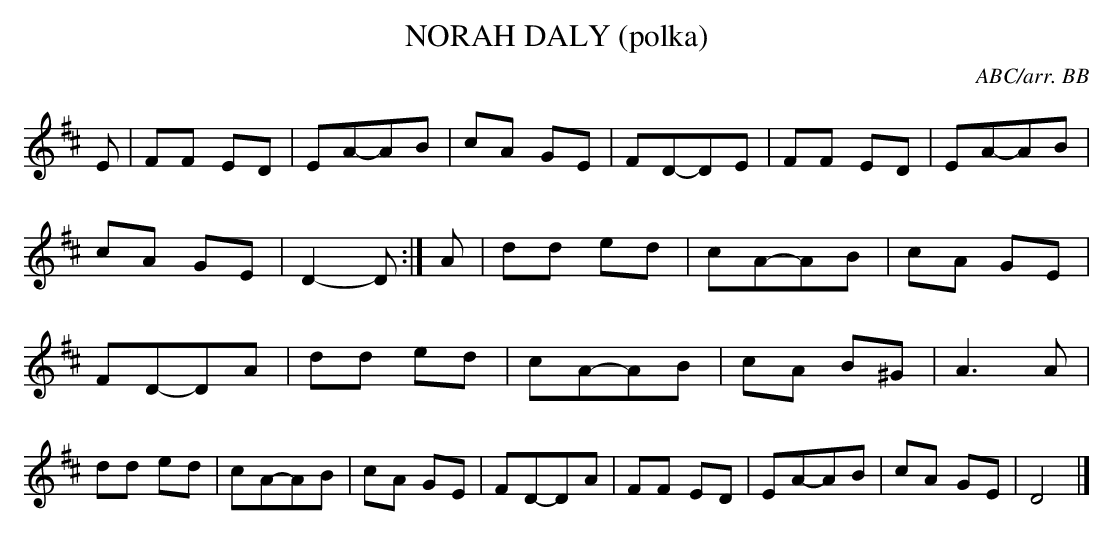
X:1
T:NORAH DALY (polka)\
C:ABC/arr. BB\
L:1/8\
M:2/4\
K:D\
E|FF ED|EA-AB|cA GE|FD-DE|\
FF ED|EA-AB|cA GE|D2-D:|\
A|dd ed|cA-AB|cA GE|FD-DA|\
dd ed|cA-AB|cA B^G|A3A|\
dd ed|cA-AB|cA GE|FD-DA|\
FF ED|EA-AB|cA GE|D4|]\
\
\
